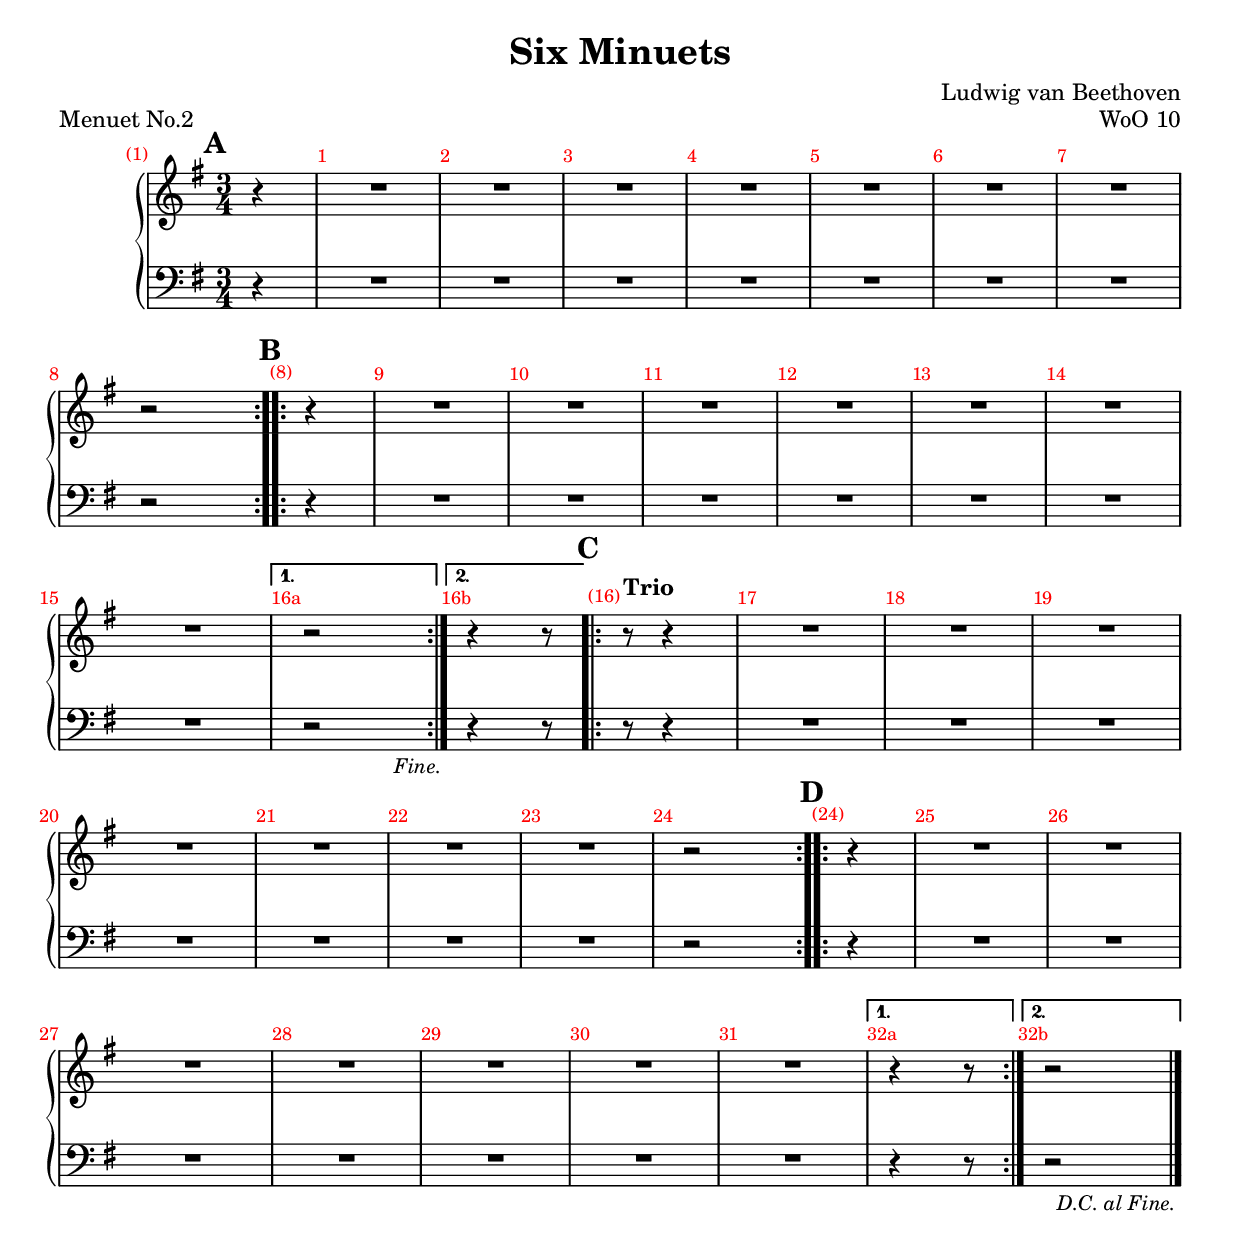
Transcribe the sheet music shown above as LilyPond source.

%% => http://lilypond.1069038.n5.nabble.com/Partial-Bars-td178358.html
\version "2.18.2"

global = {
  \time 3/4
  \key g\major
}

menuet = {
 
  %% PART A
  \mark\default
  \repeat volta 2 {
    % mes.0
      \partial 4 r4 |
    % mes.1-7
      R2.*7
    % mes.(8)
      r2 % <= no barcheck (incomplete measure)
  }
  
  %% PART B
  \mark\default
  \repeat volta 2 {
    % mes.8
      r4 | % <= barcheck (end of measure 8)
    % mes.9-15
      R2.*7
  }
  \alternative {
    {
      % mes.16a
        \override Score.BarNumber.before-line-breaking =
          #(lambda (grob)
            (let* ((txt (ly:grob-property grob 'text)))
              (ly:grob-set-property! grob 'text (markup #:concat ( txt "a"))))) 
        r2 % <= no barcheck (incomplete measure)
        \tweak direction #DOWN
        \tweak self-alignment-X #RIGHT
        \mark\markup\small\italic "Fine."
    }
    {
      % mes.16b
        \override Score.BarNumber.before-line-breaking =
          #(lambda (grob)
            (let* ((txt (ly:grob-property grob 'text)))
              (ly:grob-set-property! grob 'text (markup #:concat ( txt "b"))))) 
        \set Timing.measurePosition = #(ly:make-moment 0)
        r4 r8 % <= no barcheck (incomplete measure)
    }
  }
  
  %% PART C
  \mark\default
  \tempo "Trio"
  \repeat volta 2 {
    % mes.(16)
      \revert Score.BarNumber.before-line-breaking 
      r8 r4 | % <= barcheck (end of measure 16)
    % mes.17-23
      R2.*7
    % mes.(24)
      r2 % <= no barcheck (incomplete measure)  
  }
  
  %% PART D
  \mark\default
  \repeat volta 2 {
    % mes.24
      r4 | % <= barcheck (end of measure 24)
    % mes.25-31
      R2.*7
  }
  \alternative {
    {
      % mes.32a
        \override Score.BarNumber.before-line-breaking =
          #(lambda (grob)
            (let* ((txt (ly:grob-property grob 'text)))
              (ly:grob-set-property! grob 'text (markup #:concat ( txt "a"))))) 
        r4 r8 % <= no barcheck (incomplete measure 32a)
    }
    {
      % mes.32b
      \set Timing.measurePosition = #(ly:make-moment 0)
      \override Score.BarNumber.before-line-breaking =
          #(lambda (grob)
            (let* ((txt (ly:grob-property grob 'text)))
              (ly:grob-set-property! grob 'text (markup #:concat ( txt "b"))))) 
        r2 % <= no barcheck (incomplete measure 32b)
    }
  }
  %% D.C.
  \tweak direction #DOWN
  \tweak self-alignment-X #RIGHT
  \mark\markup\small\italic "D.C. al Fine."
  \bar "|."
}

\header {
  title = "Six Minuets"
  composer = "Ludwig van Beethoven"
  opus = "WoO 10"
  piece = "Menuet No.2"
}

\score {
  \new PianoStaff <<
    \new Staff = "RH" { \clef G \global \menuet }
    \new Staff = "LH" { \clef F \global \menuet }
  >>
  \layout {
    system-count = 5
    \context {
      \Score
      \override BarNumber.break-visibility = #all-visible
      \override BarNumber.break-visibility = #end-of-line-invisible
      \override BarNumber.color = #red
      barNumberVisibility = #(lambda (n x) (= (modulo n 1) 0)) 
    }
  }
}
